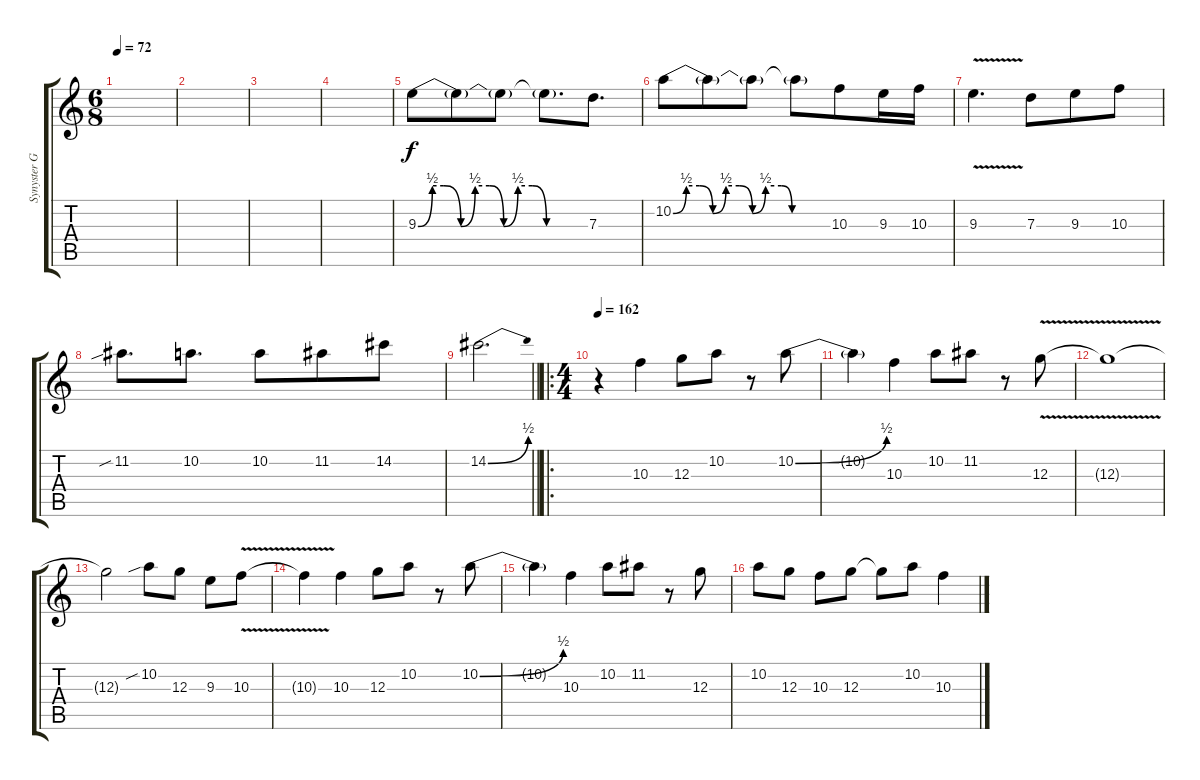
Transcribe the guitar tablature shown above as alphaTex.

\track ("Synyster Gates" "Synyster G") {instrument distortionguitar}
\staff {score tabs}
\tuning (E4 B3 G3 D3 A2 D2) {hide}
\ts (6 8)
\tempo 72
\clef g2
\ks c
|
|
|
|
9.3{be (custom 0 0 5 2 9 2 15 0 20 2 25 2 30 0 35 2 40 2 45 0 60 0)}.8 9.3{t}.8 9.3{t}.8 9.3{t}.8{d} 7.3.8{d} |
10.2{be (custom 0 0 5 2 10 2 15 0 20 2 25 2 30 0 35 2 41 2 45 0 60 0)}.8 10.2{t}.8 10.2{t}.8 10.2{t}.8 10.3.8 9.3.16 10.3.16 |
9.3{v}.4{d} 7.3.8 9.3.8 10.3.8 |
11.2{sib}.8{d} 10.2.8{d} 10.2.8 11.2.8 14.2.8 |
\barLineRight lightlight
14.2{be (bend 0 0 60 2)}.2{d} |
\ro
\ts (4 4)
\tempo 162
r.4 10.3.4 12.3.8 10.2.8 r.8 10.2{be (bend 0 0 60 2)}.8 |
10.2{t}.4 10.3.4 10.2.8 11.2.8 r.8 12.3{v}.8 |
12.3{t}.1 |
12.3{t}.2 10.2{sib}.8 12.3.8 9.3.8 10.3{v}.8 |
10.3{t}.4 10.3.4 12.3.8 10.2.8 r.8 10.2{be (bend 0 0 60 2)}.8 |
10.2{t}.4 10.3.4 10.2.8 11.2.8 r.8 12.3.8 |
10.2.8 12.3.8 10.3.8 12.3.8 12.3{t}.8 10.2.8 10.3.4
